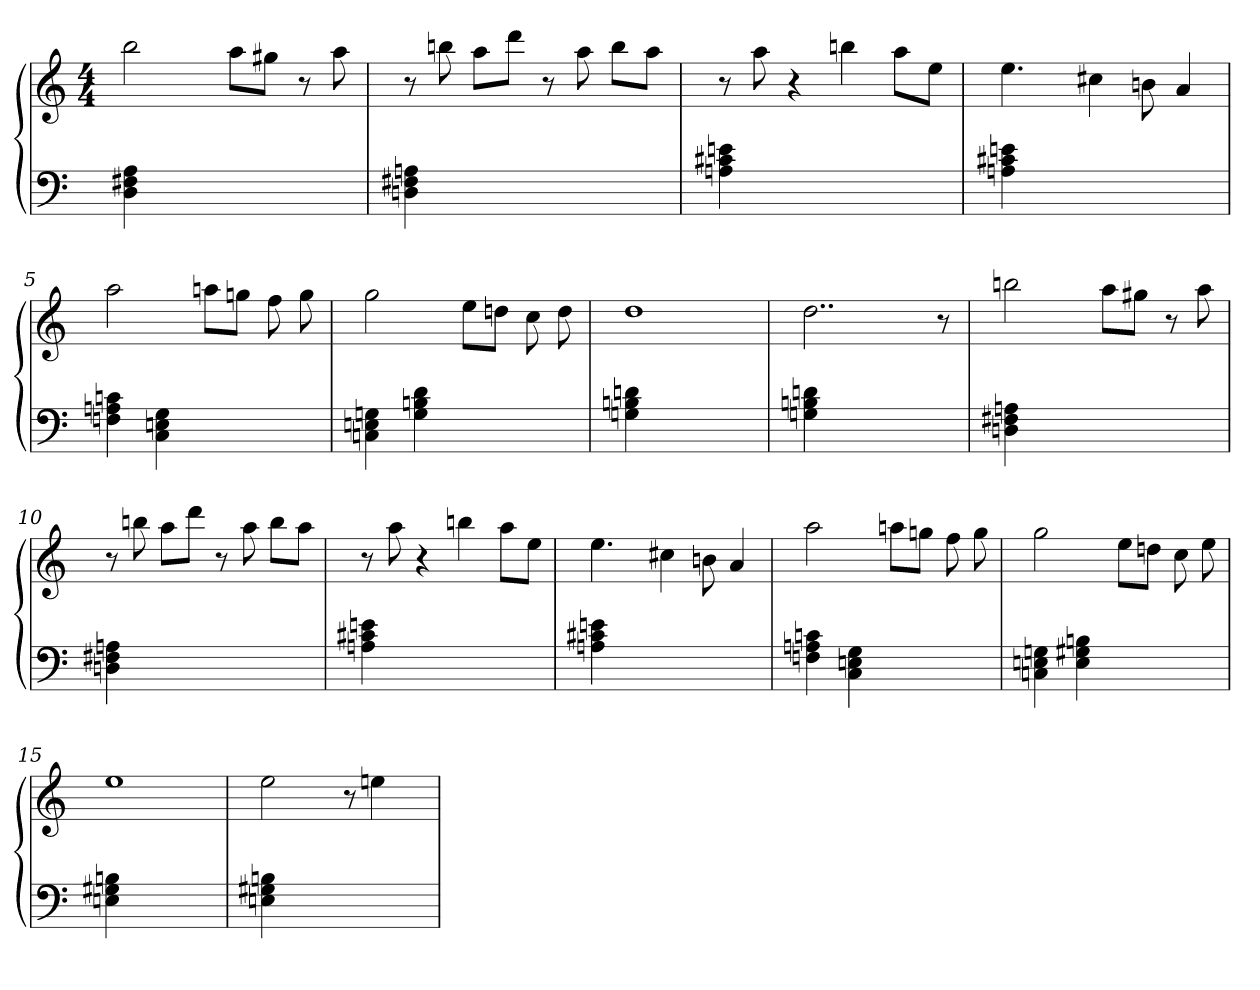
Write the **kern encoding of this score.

**kern	**kern
*part2	*part1
*staff2	*staff1
*	*M4/4
=1	=1
4D 4F#X 4A	2bb
2.ryy	.
.	8aaL
.	8gg#XJ
.	8r
.	8aa
=2	=2
4Dn 4F#X 4An	8r
.	8bbn
2.ryy	8aaL
.	8dddJ
.	8r
.	8aa
.	8bbL
.	8aaJ
=3	=3
4An 4c#X 4en	8r
.	8aa
2.ryy	4r
.	4bbn
.	8aaL
.	8eeJ
=4	=4
4An 4c#X 4en	4.ee
2.ryy	.
.	4cc#X
.	8bn
.	4a
=5	=5
4Fn 4An 4cn	2aa
4C 4En 4G	.
2ryy	8aanL
.	8ggnJ
.	8ff
.	8gg
=6	=6
4Cn 4En 4Gn	2gg
4G 4Bn 4d	.
2ryy	8eeL
.	8ddnJ
.	8cc
.	8dd
=7	=7
4Gn 4Bn 4dn	1dd
2.ryy	.
=8	=8
4Gn 4Bn 4dn	2..dd
2.ryy	.
.	8r
=9	=9
4Dn 4F#X 4An	2bbn
2.ryy	.
.	8aaL
.	8gg#XJ
.	8r
.	8aa
=10	=10
4Dn 4F#X 4An	8r
.	8bbn
2.ryy	8aaL
.	8dddJ
.	8r
.	8aa
.	8bbL
.	8aaJ
=11	=11
4An 4c#X 4en	8r
.	8aa
2.ryy	4r
.	4bbn
.	8aaL
.	8eeJ
=12	=12
4An 4c#X 4en	4.ee
2.ryy	.
.	4cc#X
.	8bn
.	4a
=13	=13
4Fn 4An 4cn	2aa
4C 4En 4G	.
2ryy	8aanL
.	8ggnJ
.	8ff
.	8gg
=14	=14
4Cn 4En 4Gn	2gg
4E 4G#X 4Bn	.
2ryy	8eeL
.	8ddnJ
.	8cc
.	8ee
=15	=15
4En 4G#X 4Bn	1ee
2.ryy	.
=16	=16
4En 4G#X 4Bn	2ee
2.ryy	.
.	8r
.	4een
.	8ryy
=	=
*-	*-
